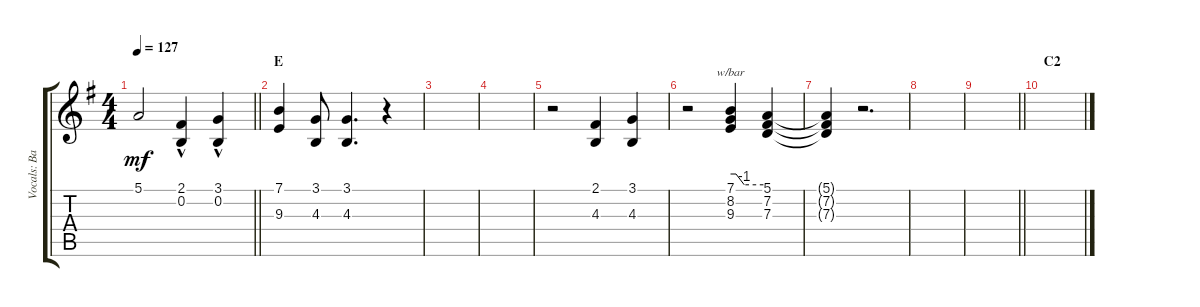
\track ("Vocals: Back" "Vocals: Ba") {instrument pad4choir}
\staff {score tabs}
\tuning (E4 B3 G3 D3 A2 E2) {hide}
\ts (4 4)
\tempo 127
\clef g2
\barLineRight lightlight
\ks g
5.1{t}.2{dy mf} (2.1 0.2{hac}).4 (3.1 0.2{hac}).4 |
\section ("" "E")
(7.1 9.3).4 (3.1 4.3).8 (3.1 4.3).4{d} r.4 |
|
|
r.2 (2.1 4.3).4 (3.1 4.3).4 |
r.2 (7.1 8.2 9.3).4{tbe (custom default 0 0 10 0 25 -4 60 -4)} (5.1 7.2 7.3).4 |
(5.1{t} 7.2{t} 7.3{t}).4 r.2{d} |
|
\barLineRight lightlight
|
\section ("" "C2")
